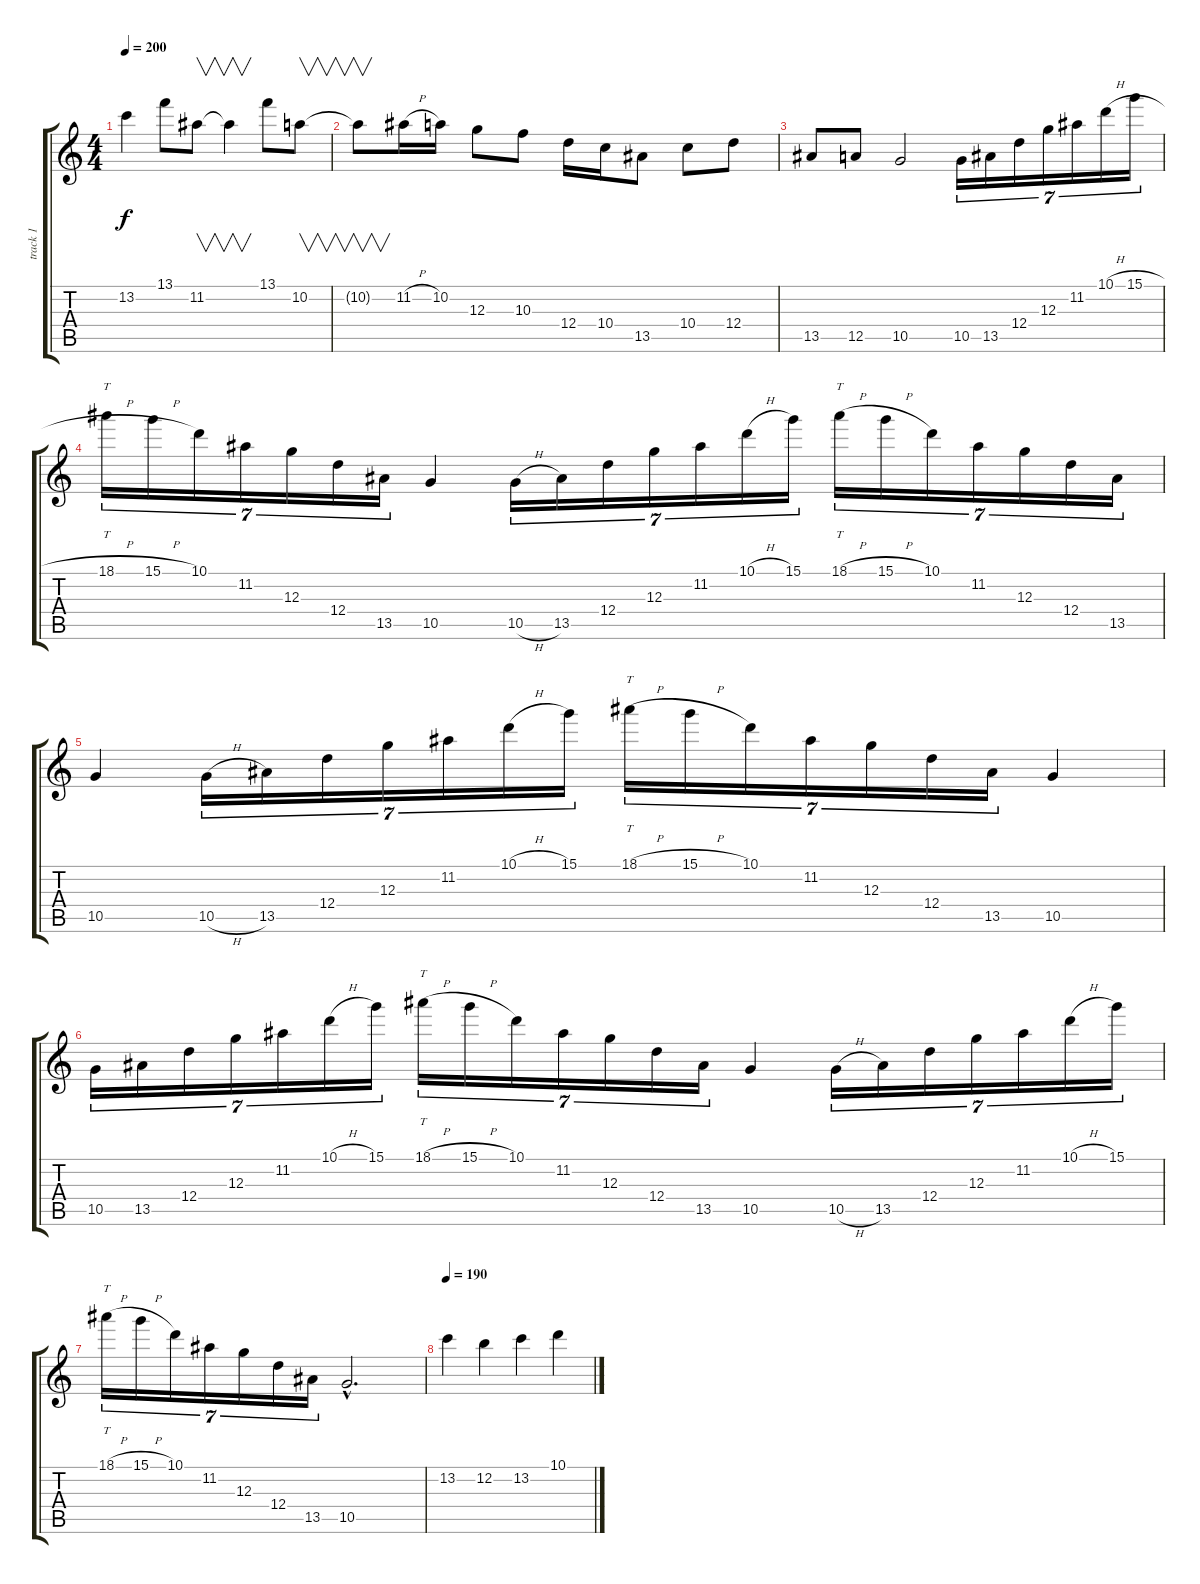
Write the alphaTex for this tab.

\track ("track 1" "track 1") {instrument distortionguitar}
\staff {score tabs}
\tuning (E4 B3 G3 D3 A2 E2) {hide}
\ts (4 4)
\tempo 200
\clef g2
\ks c
13.2{t}.4{dy f} 13.1.8 11.2.8{v} 11.2{t}.4{v} 13.1.8 10.2.8{v} |
10.2{t}.8{v} 11.2{h}.16 10.2.16 12.3.8 10.3.8 12.4.16 10.4.16 13.5.8 10.4.8 12.4.8 |
13.5.8 12.5.8 10.5.2 10.5.16{tu (7 4)} 13.5.16{tu (7 4)} 12.4.16{tu (7 4)} 12.3.16{tu (7 4)} 11.2.16{tu (7 4)} 10.1{h}.16{tu (7 4)} 15.1{h}.16{tu (7 4)} |
18.1{h}.16{tt tu (7 4)} 15.1{h}.16{tu (7 4)} 10.1.16{tu (7 4)} 11.2.16{tu (7 4)} 12.3.16{tu (7 4)} 12.4.16{tu (7 4)} 13.5.16{tu (7 4)} 10.5.4 10.5{h}.16{tu (7 4)} 13.5.16{tu (7 4)} 12.4.16{tu (7 4)} 12.3.16{tu (7 4)} 11.2.16{tu (7 4)} 10.1{h}.16{tu (7 4)} 15.1.16{tu (7 4)} 18.1{h}.16{tt tu (7 4)} 15.1{h}.16{tu (7 4)} 10.1.16{tu (7 4)} 11.2.16{tu (7 4)} 12.3.16{tu (7 4)} 12.4.16{tu (7 4)} 13.5.16{tu (7 4)} |
10.5.4 10.5{h}.16{tu (7 4)} 13.5.16{tu (7 4)} 12.4.16{tu (7 4)} 12.3.16{tu (7 4)} 11.2.16{tu (7 4)} 10.1{h}.16{tu (7 4)} 15.1.16{tu (7 4)} 18.1{h}.16{tt tu (7 4)} 15.1{h}.16{tu (7 4)} 10.1.16{tu (7 4)} 11.2.16{tu (7 4)} 12.3.16{tu (7 4)} 12.4.16{tu (7 4)} 13.5.16{tu (7 4)} 10.5.4 |
10.5.16{tu (7 4)} 13.5.16{tu (7 4)} 12.4.16{tu (7 4)} 12.3.16{tu (7 4)} 11.2.16{tu (7 4)} 10.1{h}.16{tu (7 4)} 15.1.16{tu (7 4)} 18.1{h}.16{tt tu (7 4)} 15.1{h}.16{tu (7 4)} 10.1.16{tu (7 4)} 11.2.16{tu (7 4)} 12.3.16{tu (7 4)} 12.4.16{tu (7 4)} 13.5.16{tu (7 4)} 10.5.4 10.5{h}.16{tu (7 4)} 13.5.16{tu (7 4)} 12.4.16{tu (7 4)} 12.3.16{tu (7 4)} 11.2.16{tu (7 4)} 10.1{h}.16{tu (7 4)} 15.1.16{tu (7 4)} |
18.1{h}.16{tt tu (7 4)} 15.1{h}.16{tu (7 4)} 10.1.16{tu (7 4)} 11.2.16{tu (7 4)} 12.3.16{tu (7 4)} 12.4.16{tu (7 4)} 13.5.16{tu (7 4)} 10.5{hac}.2{d} |
\tempo 190
13.2.4 12.2.4 13.2.4 10.1.4
